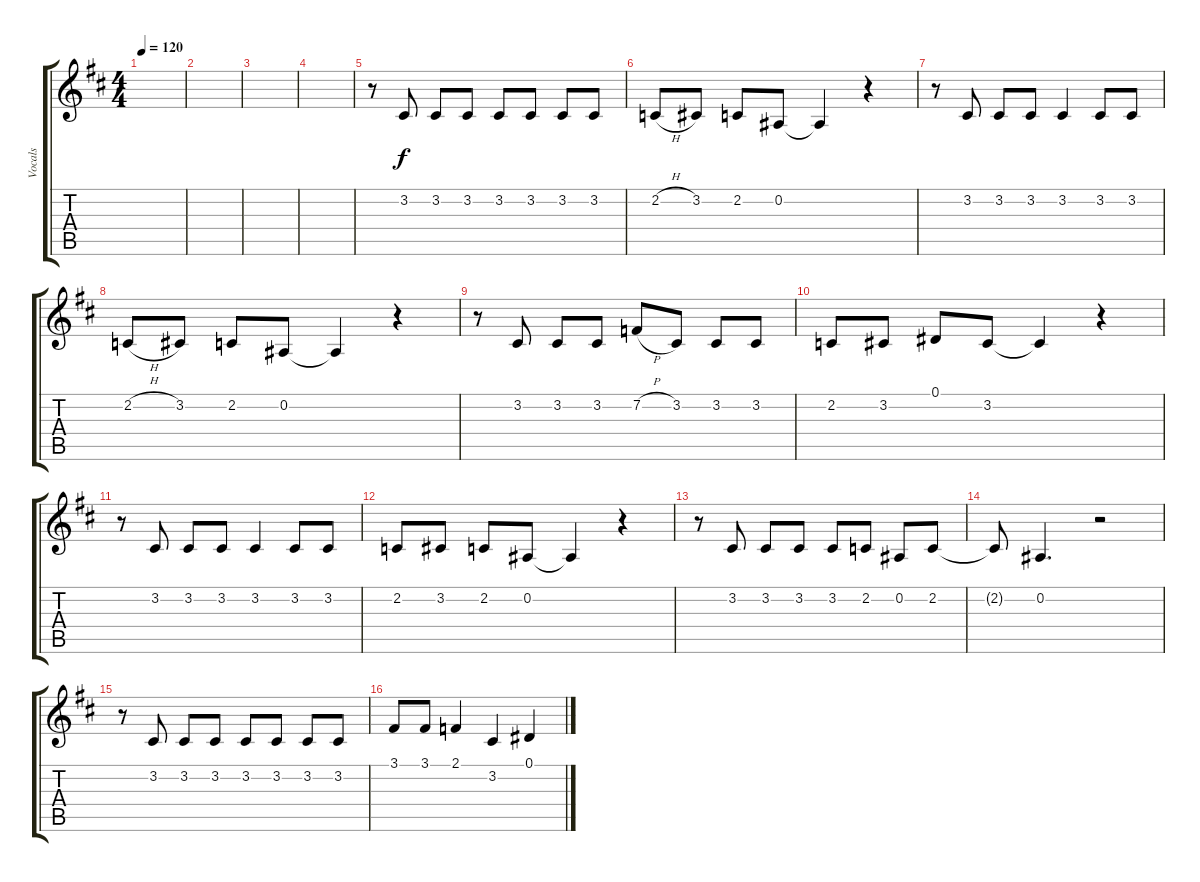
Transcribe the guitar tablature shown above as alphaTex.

\track ("Vocals" "Vocals") {instrument clarinet}
\staff {score tabs}
\tuning (Eb4 Bb3 Gb3 Db3 Ab2 Eb2) {hide}
\ts (4 4)
\tempo 120
\clef g2
\ks d
|
|
|
|
r.8 3.2.8 3.2.8 3.2.8 3.2.8 3.2.8 3.2.8 3.2.8 |
2.2{h}.8 3.2.8 2.2.8 0.2.8 0.2{t}.4 r.4 |
r.8 3.2.8 3.2.8 3.2.8 3.2.4 3.2.8 3.2.8 |
2.2{h}.8 3.2.8 2.2.8 0.2.8 0.2{t}.4 r.4 |
r.8 3.2.8 3.2.8 3.2.8 7.2{h}.8 3.2.8 3.2.8 3.2.8 |
2.2.8 3.2.8 0.1.8 3.2.8 3.2{t}.4 r.4 |
r.8 3.2.8 3.2.8 3.2.8 3.2.4 3.2.8 3.2.8 |
2.2.8 3.2.8 2.2.8 0.2.8 0.2{t}.4 r.4 |
r.8 3.2.8 3.2.8 3.2.8 3.2.8 2.2.8 0.2.8 2.2.8 |
2.2{t}.8 0.2.4{d} r.2 |
r.8 3.2.8 3.2.8 3.2.8 3.2.8 3.2.8 3.2.8 3.2.8 |
3.1.8 3.1.8 2.1.4 3.2.4 0.1.4
